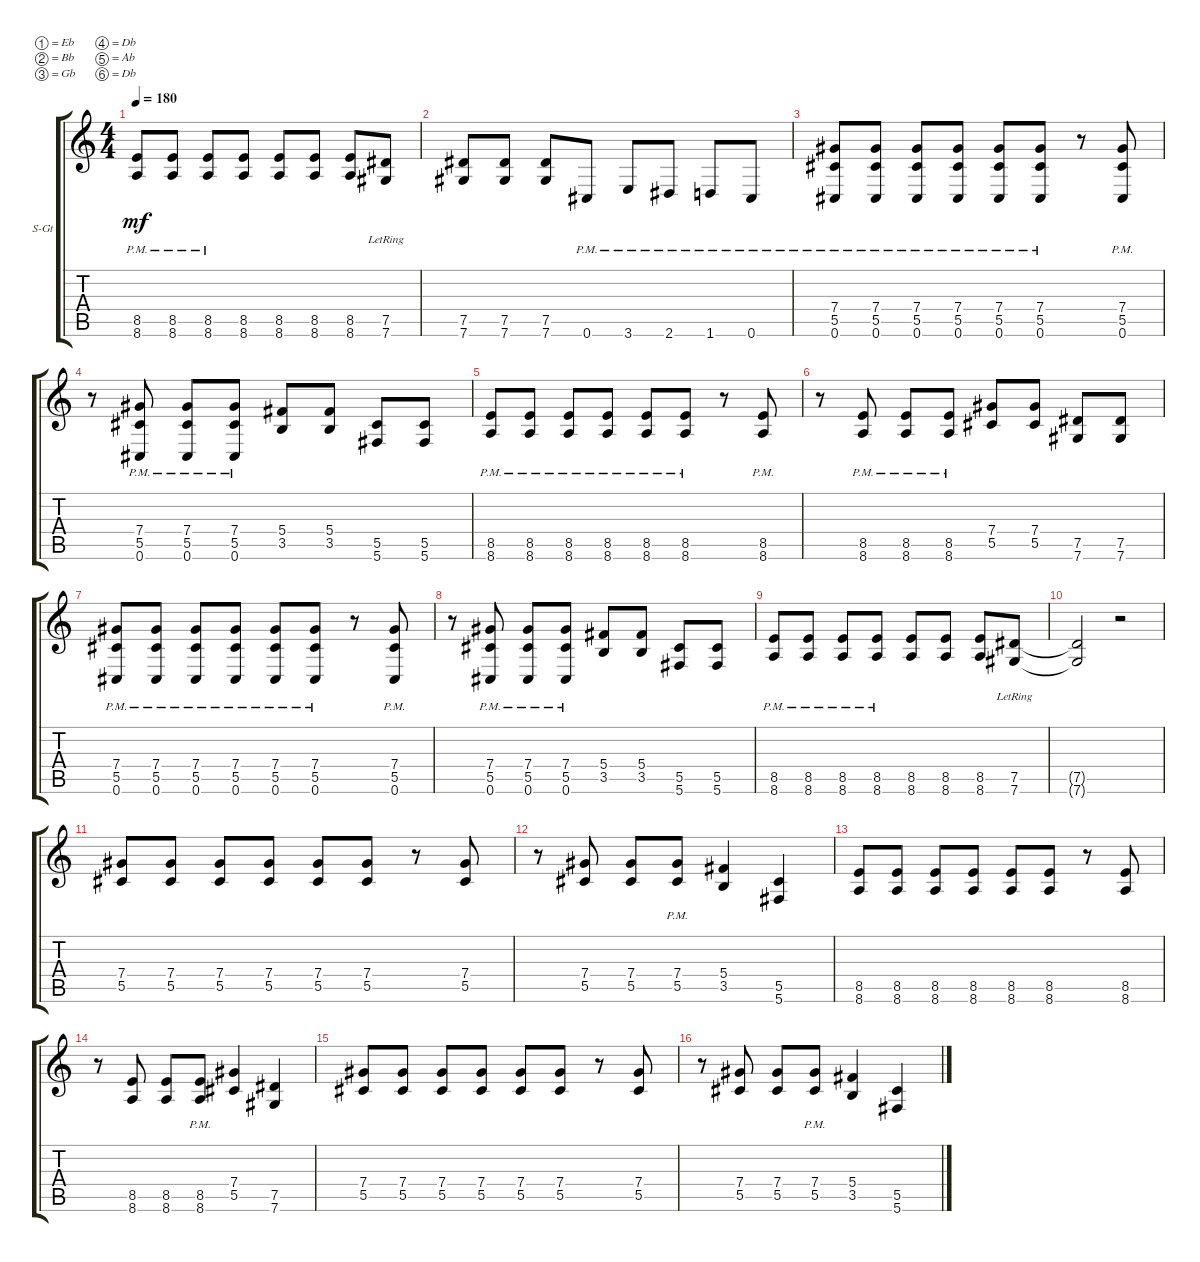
\defaultSystemsLayout 4
\bracketExtendMode groupsimilarinstruments
\firstSystemTrackNameOrientation horizontal
\otherSystemsTrackNameOrientation horizontal
\track ("Steel Guitar" "S-Gt") {instrument acousticguitarsteel}
\staff {score tabs}
\tuning (Eb4 Bb3 Gb3 Db3 Ab2 Db2)
\ts (4 4)
\tempo 180
\clef g2
\ks c
(8.6{pm} 8.5{pm}).8{dy mf} (8.5{pm} 8.6{pm}).8 (8.6{pm} 8.5{pm}).8 (8.5 8.6).8 (8.6 8.5).8 (8.5 8.6).8 (8.5 8.6).8 (7.6 7.5{lr}).8 |
(7.5 7.6).8 (7.6 7.5).8 (7.6 7.5).8 0.6{pm}.8 3.6{pm}.8 2.6{pm}.8 1.6{pm}.8 0.6{pm}.8 |
(0.6{pm} 5.5{pm} 7.4{pm}).8 (0.6{pm} 5.5{pm} 7.4{pm}).8 (0.6{pm} 5.5{pm} 7.4{pm}).8 (0.6{pm} 5.5{pm} 7.4{pm}).8 (0.6{pm} 5.5{pm} 7.4{pm}).8 (0.6{pm} 5.5{pm} 7.4{pm}).8 r.8 (0.6{pm} 5.5{pm} 7.4{pm}).8 |
r.8 (0.6{pm} 5.5{pm} 7.4{pm}).8 (0.6{pm} 5.5{pm} 7.4{pm}).8 (0.6{pm} 5.5{pm} 7.4{pm}).8 (3.5 5.4).8 (3.5 5.4).8 (5.6 5.5).8 (5.6 5.5).8 |
(8.6{pm} 8.5{pm}).8 (8.5{pm} 8.6{pm}).8 (8.6{pm} 8.5{pm}).8 (8.5{pm} 8.6{pm}).8 (8.6{pm} 8.5{pm}).8 (8.5{pm} 8.6{pm}).8 r.8 (8.6{pm} 8.5{pm}).8 |
r.8 (8.6{pm} 8.5{pm}).8 (8.5{pm} 8.6{pm}).8 (8.6{pm} 8.5{pm}).8 (5.5 7.4).8 (7.4 5.5).8 (7.5 7.6).8 (7.5 7.6).8 |
(0.6{pm} 5.5{pm} 7.4{pm}).8 (0.6{pm} 5.5{pm} 7.4{pm}).8 (0.6{pm} 5.5{pm} 7.4{pm}).8 (0.6{pm} 5.5{pm} 7.4{pm}).8 (0.6{pm} 5.5{pm} 7.4{pm}).8 (0.6{pm} 5.5{pm} 7.4{pm}).8 r.8 (0.6{pm} 5.5{pm} 7.4{pm}).8 |
r.8 (0.6{pm} 5.5{pm} 7.4{pm}).8 (0.6{pm} 5.5{pm} 7.4{pm}).8 (0.6{pm} 5.5{pm} 7.4{pm}).8 (3.5 5.4).8 (3.5 5.4).8 (5.6 5.5).8 (5.6 5.5).8 |
(8.6{pm} 8.5{pm}).8 (8.5{pm} 8.6{pm}).8 (8.6{pm} 8.5{pm}).8 (8.5{pm} 8.6{pm}).8 (8.6 8.5).8 (8.6 8.5).8 (8.5 8.6).8 (7.5{lr} 7.6{lr}).8 |
(7.6{t} 7.5{t}).2 r.2 |
(5.5 7.4).8 (5.5 7.4).8 (5.5 7.4).8 (5.5 7.4).8 (5.5 7.4).8 (5.5 7.4).8 r.8 (7.4 5.5).8 |
r.8 (7.4 5.5).8 (5.5 7.4).8 (5.5{pm} 7.4{pm}).8 (3.5 5.4).4 (5.6 5.5).4 |
(8.6 8.5).8 (8.5 8.6).8 (8.6 8.5).8 (8.5 8.6).8 (8.6 8.5).8 (8.5 8.6).8 r.8 (8.5 8.6).8 |
r.8 (8.6 8.5).8 (8.5 8.6).8 (8.6{pm} 8.5{pm}).8 (5.5 7.4).4 (7.6 7.5).4 |
(5.5 7.4).8 (5.5 7.4).8 (5.5 7.4).8 (5.5 7.4).8 (5.5 7.4).8 (5.5 7.4).8 r.8 (5.5 7.4).8 |
r.8 (5.5 7.4).8 (5.5 7.4).8 (7.4{pm} 5.5{pm}).8 (5.4 3.5).4 (5.6 5.5).4
